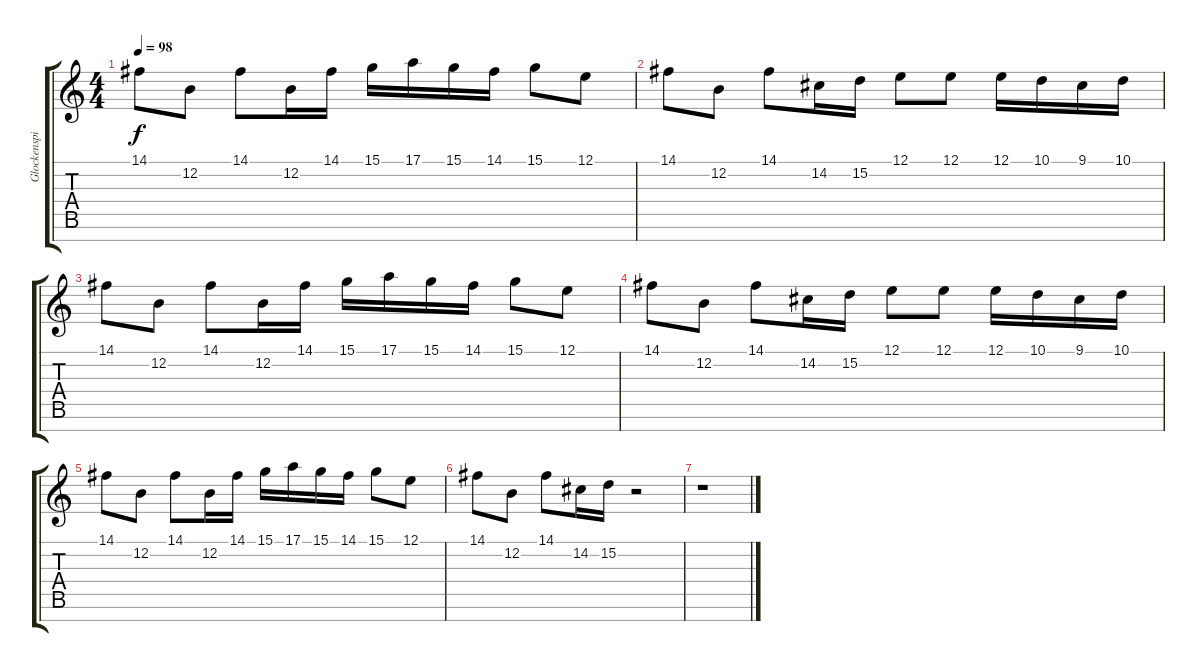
\track ("Glockenspiel" "Glockenspi") {instrument glockenspiel}
\staff {score tabs}
\tuning (E4 B3 G3 D3 A2 E2 B1) {hide}
\ts (4 4)
\tempo 98
\clef g2
\ks c
14.1.8{dy f} 12.2.8 14.1.8 12.2.16 14.1.16 15.1.16 17.1.16 15.1.16 14.1.16 15.1.8 12.1.8 |
14.1.8 12.2.8 14.1.8 14.2.16 15.2.16 12.1.8 12.1.8 12.1.16 10.1.16 9.1.16 10.1.16 |
14.1.8 12.2.8 14.1.8 12.2.16 14.1.16 15.1.16 17.1.16 15.1.16 14.1.16 15.1.8 12.1.8 |
14.1.8 12.2.8 14.1.8 14.2.16 15.2.16 12.1.8 12.1.8 12.1.16 10.1.16 9.1.16 10.1.16 |
14.1.8 12.2.8 14.1.8 12.2.16 14.1.16 15.1.16 17.1.16 15.1.16 14.1.16 15.1.8 12.1.8 |
14.1.8 12.2.8 14.1.8 14.2.16 15.2.16 r.2 |
r.1
